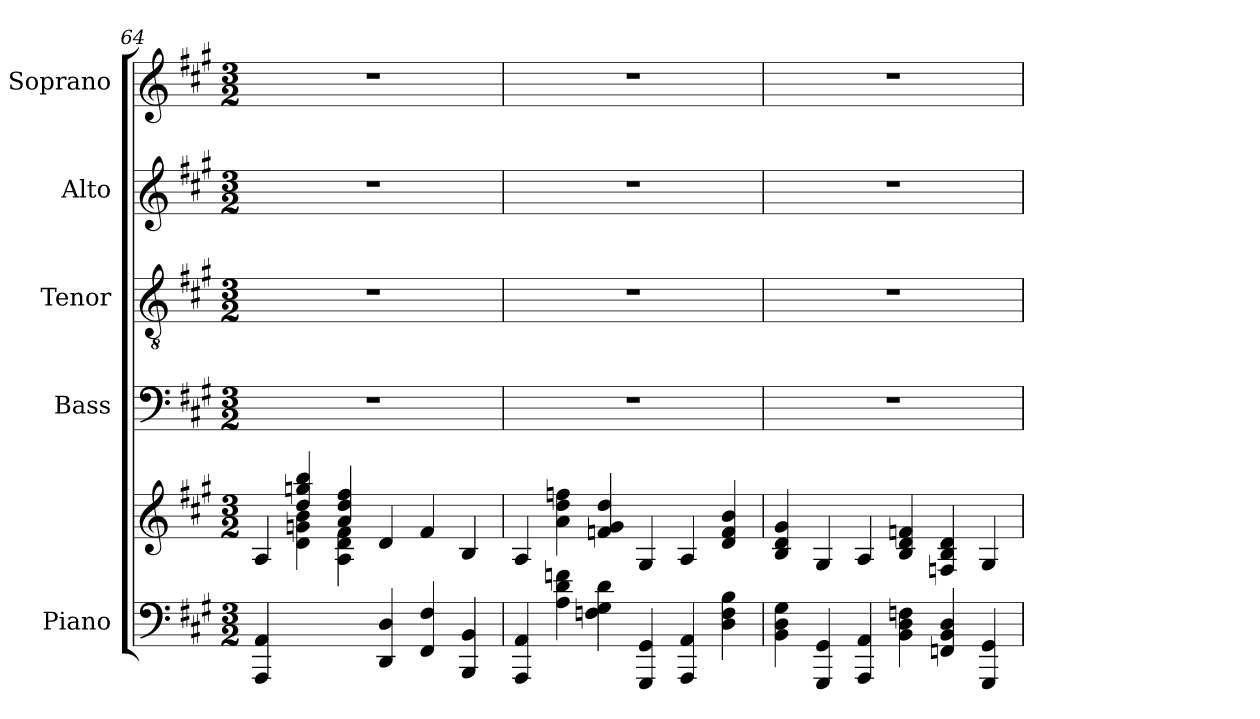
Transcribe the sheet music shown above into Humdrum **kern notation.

**kern	**kern	**kern	**kern	**kern	**kern
*part5	*part5	*part4	*part3	*part2	*part1
*staff6	*staff5	*staff4	*staff3	*staff2	*staff1
*I"Piano	*	*I"Bass	*I"Tenor	*I"Alto	*I"Soprano
*	*	*I'B	*I'T	*I'A	*I'S
*clefF4	*clefG2	*clefF4	*clefGv2	*clefG2	*clefG2
*k[f#c#g#]	*k[f#c#g#]	*k[f#c#g#]	*k[f#c#g#]	*k[f#c#g#]	*k[f#c#g#]
*A:	*A:	*A:	*A:	*A:	*A:
*M3/2	*M3/2	*M3/2	*M3/2	*M3/2	*M3/2
=64	=64	=64	=64	=64	=64
*	*^	*	*	*	*
!	!	!	!LO:N:vis=1	!LO:N:vis=1	!LO:N:vis=1	!LO:N:vis=1
4AAA 4AA	4A	4ryy	1.r	1.r	1.r	1.r
2ryy	4dd/ 4ggn/ 4bb/	4d\ 4gn\ 4b\	.	.	.	.
.	4a/ 4dd/ 4ff#/	4A\ 4d\ 4f#\	.	.	.	.
4DD 4D	4d	2.ryy	.	.	.	.
4FF# 4F#	4f#	.	.	.	.	.
4BBB 4BB	4B	.	.	.	.	.
*	*v	*v	*	*	*	*
=65	=65	=65	=65	=65	=65
!	!	!LO:N:vis=1	!LO:N:vis=1	!LO:N:vis=1	!LO:N:vis=1
4AAA 4AA	4A	1.r	1.r	1.r	1.r
4A 4d 4fn	4a\ 4dd\ 4ffn\	.	.	.	.
4Fn 4G# 4d	4fn 4g# 4dd	.	.	.	.
4GGG# 4GG#	4G#	.	.	.	.
4AAA 4AA	4A	.	.	.	.
4D 4F 4B	4d 4f 4b	.	.	.	.
=66	=66	=66	=66	=66	=66
!	!	!LO:N:vis=1	!LO:N:vis=1	!LO:N:vis=1	!LO:N:vis=1
4BB 4D 4G#	4B 4d 4g#	1.r	1.r	1.r	1.r
4GGG# 4GG#	4G#	.	.	.	.
4AAA 4AA	4A	.	.	.	.
4BB 4D 4Fn	4B 4d 4fn	.	.	.	.
4FFn 4BB 4D	4Fn 4B 4d	.	.	.	.
4GGG# 4GG#	4G#	.	.	.	.
=	=	=	=	=	=
*-	*-	*-	*-	*-	*-
